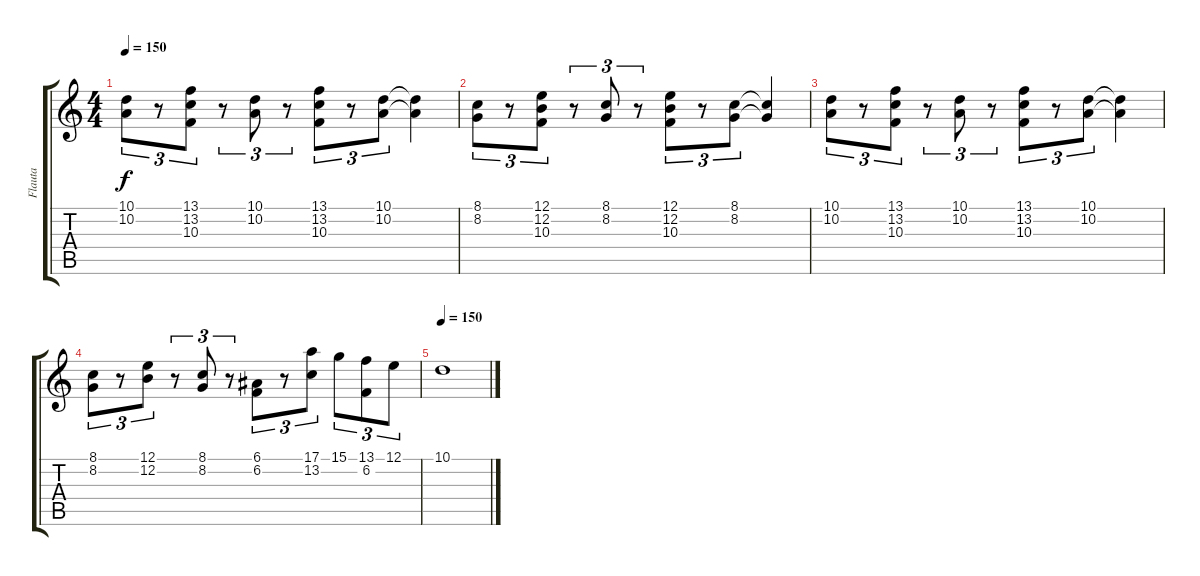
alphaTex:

\track ("Flauta" "Flauta") {instrument panflute}
\staff {score tabs}
\tuning (E4 B3 G3 D3 A2 E2) {hide}
\ts (4 4)
\tempo 150
\clef g2
\ks c
(10.1 10.2).8{tu (3 2) dy f} r.8{tu (3 2)} (13.1 13.2 10.3).8{tu (3 2)} r.8{tu (3 2)} (10.1 10.2).8{tu (3 2)} r.8{tu (3 2)} (13.1 13.2 10.3).8{tu (3 2)} r.8{tu (3 2)} (10.1 10.2).8{tu (3 2)} (10.1{t} 10.2{t}).4 |
(8.1 8.2).8{tu (3 2)} r.8{tu (3 2)} (12.1 12.2 10.3).8{tu (3 2)} r.8{tu (3 2)} (8.1 8.2).8{tu (3 2)} r.8{tu (3 2)} (12.1 12.2 10.3).8{tu (3 2)} r.8{tu (3 2)} (8.1 8.2).8{tu (3 2)} (8.1{t} 8.2{t}).4 |
(10.1 10.2).8{tu (3 2)} r.8{tu (3 2)} (13.1 13.2 10.3).8{tu (3 2)} r.8{tu (3 2)} (10.1 10.2).8{tu (3 2)} r.8{tu (3 2)} (13.1 13.2 10.3).8{tu (3 2)} r.8{tu (3 2)} (10.1 10.2).8{tu (3 2)} (10.1{t} 10.2{t}).4 |
(8.1 8.2).8{tu (3 2)} r.8{tu (3 2)} (12.1 12.2).8{tu (3 2)} r.8{tu (3 2)} (8.1 8.2).8{tu (3 2)} r.8{tu (3 2)} (6.1 6.2).8{tu (3 2)} r.8{tu (3 2)} (17.1 13.2).8{tu (3 2)} 15.1.8{tu (3 2)} (13.1 6.2).8{tu (3 2)} 12.1.8{tu (3 2)} |
\tempo 150
10.1.1
